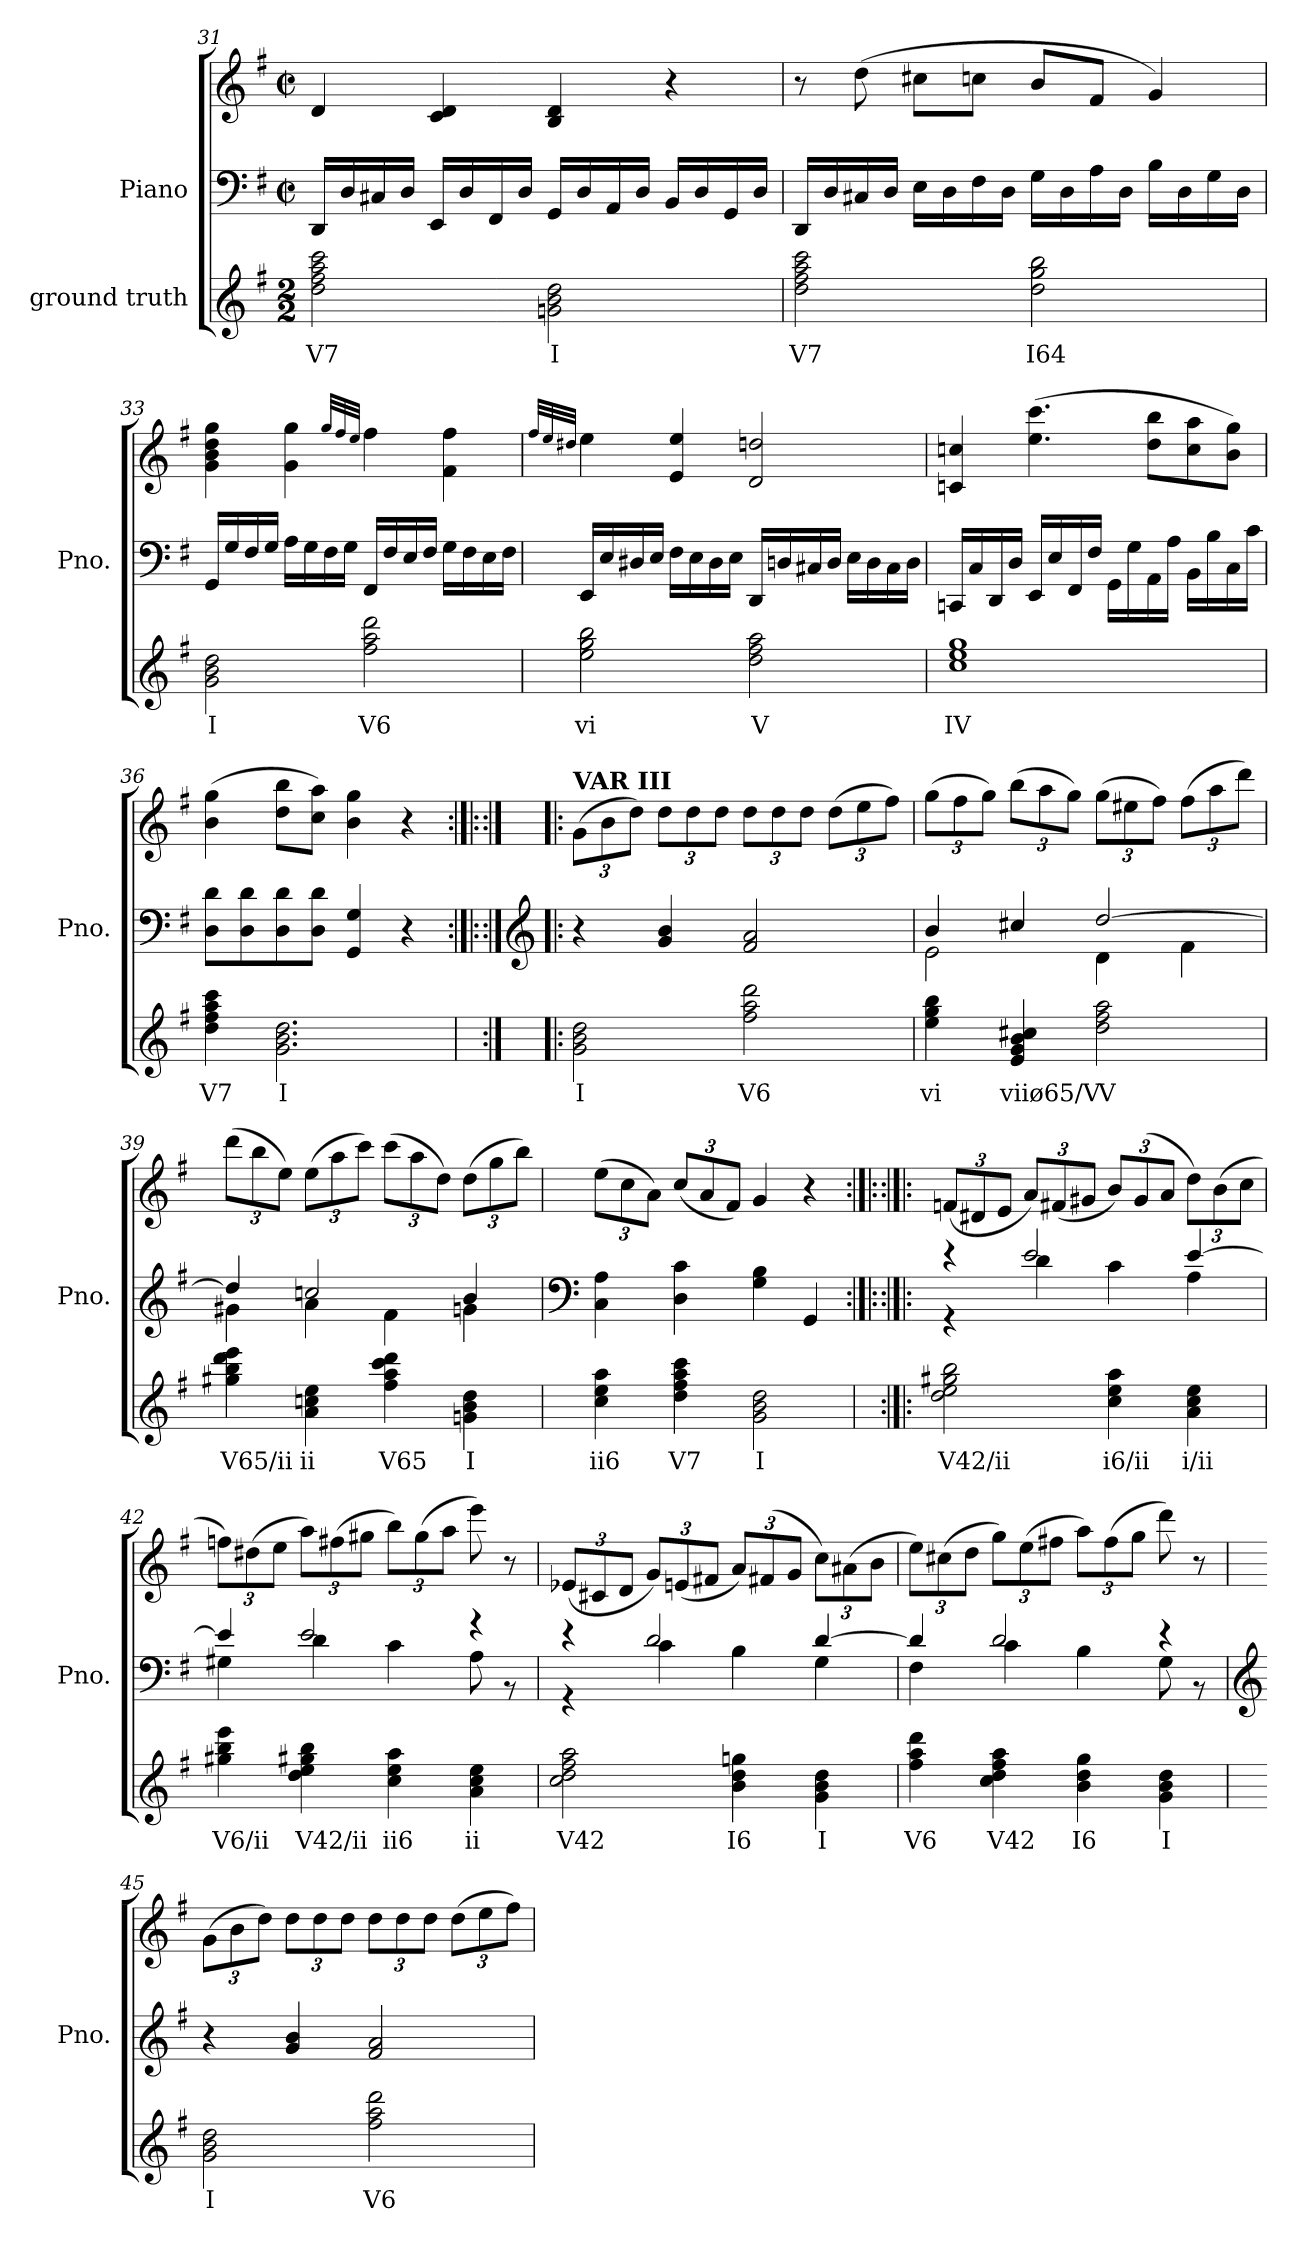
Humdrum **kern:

**kern	**text	**kern	**kern
*part2	*part2	*part1	*part1
*staff3	*staff3	*staff2	*staff1
*I"ground truth	*	*I"Piano	*
*	*	*I'Pno.	*
*	*	*clefF4	*clefG2
*k[f#]	*	*k[f#]	*k[f#]
*G:	*	*G:	*G:
*M2/2	*	*M2/2	*M2/2
*	*	*met(c|)	*met(c|)
=31	=31	=31	=31
2dd 2ff# 2aa 2ccc	V7	16DD/LL	4d/
.	.	16D/	.
.	.	16C#X/	.
.	.	16D/JJ	.
.	.	16EE/LL	4c/ 4d/
.	.	16D/	.
.	.	16FF#/	.
.	.	16D/JJ	.
2gn 2b 2dd	I	16GG/LL	4B/ 4d/
.	.	16D/	.
.	.	16AA/	.
.	.	16D/JJ	.
.	.	16BB/LL	4r
.	.	16D/	.
.	.	16GG/	.
.	.	16D/JJ	.
!!LO:LB:g=z
=32	=32	=32	=32
2dd 2ff# 2aa 2ccc	V7	16DD/LL	8r
.	.	16D/	.
.	.	16C#X/	(>8dd\
.	.	16D/JJ	.
.	.	16E\LL	8cc#X\L
.	.	16D\	.
.	.	16F#\	8ccn\J
.	.	16D\JJ	.
2dd 2gg 2bb	I64	16G\LL	8b/L
.	.	16D\	.
.	.	16A\	8f#/J
.	.	16D\JJ	.
.	.	16B\LL	4g/)
.	.	16D\	.
.	.	16G\	.
.	.	16D\JJ	.
=33	=33	=33	=33
2g 2b 2dd	I	16GG/LL	4g\ 4b\ 4dd\ 4gg\
.	.	16G/	.
.	.	16F#/	.
.	.	16G/JJ	.
.	.	16A\LL	4g\ 4gg\
.	.	16G\	.
.	.	16F#\	.
.	.	16G\JJ	.
.	.	.	32qgg/LLL
.	.	.	32qff#/
.	.	.	32qee/JJJ
2ff# 2aa 2ddd	V6	16FF#/LL	4ff#\
.	.	16F#/	.
.	.	16E/	.
.	.	16F#/JJ	.
.	.	16G\LL	4f#\ 4ff#\
.	.	16F#\	.
.	.	16E\	.
.	.	16F#\JJ	.
!!LO:PB:g=z
=34	=34	=34	=34
.	.	.	32qff#/LLL
.	.	.	32qee/
.	.	.	32qdd#X/JJJ
2ee 2gg 2bb	vi	16EE/LL	4ee\
.	.	16E/	.
.	.	16D#X/	.
.	.	16E/JJ	.
.	.	16F#\LL	4e/ 4ee/
.	.	16E\	.
.	.	16D#\	.
.	.	16E\JJ	.
2dd 2ff# 2aa	V	16DD/LL	2d/ 2ddn/
.	.	16Dn/	.
.	.	16C#X/	.
.	.	16D/JJ	.
.	.	16E\LL	.
.	.	16D\	.
.	.	16C#\	.
.	.	16D\JJ	.
=35	=35	=35	=35
1cc 1ee 1gg	IV	16CCn/LL	4cn/ 4ccn/
.	.	16C/	.
.	.	16DD/	.
.	.	16D/JJ	.
.	.	16EE/LL	(>4.ee\ 4.ccc\
.	.	16E/	.
.	.	16FF#/	.
.	.	16F#/JJ	.
.	.	16GG\LL	.
.	.	16G\	.
.	.	16AA\	8dd\ 8bb\L
.	.	16A\JJ	.
.	.	16BB\LL	8cc\ 8aa\
.	.	16B\	.
.	.	16C\	8b\ 8gg\J)
.	.	16c\JJ	.
=36	=36	=36	=36
4dd 4ff# 4aa 4ccc	V7	8D\ 8d\L	(>4b\ 4gg\
.	.	8D\ 8d\	.
2.g 2.b 2.dd	I	8D\ 8d\	8dd\ 8bb\L
.	.	8D\ 8d\J	8cc\ 8aa\J)
.	.	4GG/ 4G/	4b\ 4gg\
.	.	4r	4r
!!LO:LB:g=z
=37	=37:|!|:	=37:|!|:	=37:|!|:
*	*	*clefG2	*
*	*	*	*Xbrackettup
!	!	!	!LO:TX:a:B:t=VAR III
2g 2b 2dd	I	4r	(>12g\L
.	.	.	12b\
.	.	.	12dd\J)
.	.	4g/ 4b/	12dd\L
.	.	.	12dd\
.	.	.	12dd\J
2ff# 2aa 2ddd	V6	2f#/ 2a/	12dd\L
.	.	.	12dd\
.	.	.	12dd\J
.	.	.	(>12dd\L
.	.	.	12ee\
.	.	.	12ff#\J)
=38	=38	=38	=38
*	*	*^	*
4ee 4gg 4bb	vi	4b/	2e\	(>12gg\L
.	.	.	.	12ff#\
.	.	.	.	12gg\J)
4e 4g 4b 4cc#X	viiø65/V	4cc#X/	.	(>12bb\L
.	.	.	.	12aa\
.	.	.	.	12gg\J)
2dd 2ff# 2aa	V	[2dd/	4d\	(>12gg\L
.	.	.	.	12ee#X\
.	.	.	.	12ff#\J)
.	.	.	4f#\	(>12ff#\L
.	.	.	.	12aa\
.	.	.	.	12ddd\J)
=39	=39	=39	=39	=39
4gg#X 4bb 4ddd 4eee	V65/ii	4dd/]	4g#X\	(>12ddd\L
.	.	.	.	12bb\
.	.	.	.	12ee\J)
4a 4ccn 4ee	ii	2ccn/	4a\	(>12ee\L
.	.	.	.	12aa\
.	.	.	.	12ccc\J)
4ff# 4aa 4ccc 4ddd	V65	.	4f#\	(>12ccc\L
.	.	.	.	12aa\
.	.	.	.	12dd\J)
4gn 4b 4dd	I	4b/	4gn\	(>12dd\L
.	.	.	.	12gg\
.	.	.	.	12bb\J)
*	*	*v	*v	*
!!LO:LB:g=z
=40	=40	=40	=40
*	*	*clefF4	*
4cc 4ee 4aa	ii6	4C\ 4A\	(>12ee\L
.	.	.	12cc\
.	.	.	12a\J)
4dd 4ff# 4aa 4ccc	V7	4D\ 4c\	(<12cc/L
.	.	.	12a/
.	.	.	12f#/J)
2g 2b 2dd	I	4G\ 4B\	4g/
.	.	4GG/	4r
=41	=41:|!|:	=41:|!|:	=41:|!|:
*	*	*^	*
2dd 2ee 2gg#X 2bb	V42/ii	4r	4r	(<12fn/L
.	.	.	.	12d#X/
.	.	.	.	12e/J
.	.	2e/	4d\	12a/L)
.	.	.	.	(<12f#X/
.	.	.	.	12g#X/J
4cc 4ee 4aa	i6/ii	.	4c\	12b/L)
.	.	.	.	(>12g#/
.	.	.	.	12a/J
4a 4cc 4ee	i/ii	[4e/	4A\	12dd\L)
.	.	.	.	(>12b\
.	.	.	.	12cc\J
=42	=42	=42	=42	=42
4gg#X 4bb 4eee	V6/ii	4e/]	4G#X\	12ffn\L)
.	.	.	.	(>12dd#X\
.	.	.	.	12ee\J
4dd 4ee 4gg#X 4bb	V42/ii	2e/	4d\	12aa\L)
.	.	.	.	(>12ff#X\
.	.	.	.	12gg#X\J
4cc 4ee 4aa	ii6	.	4c\	12bb\L)
.	.	.	.	(>12gg#\
.	.	.	.	12aa\J
4a 4cc 4ee	ii	4r	8A\	8eee\)
.	.	.	8r	8r
!!LO:LB:g=z
=43	=43	=43	=43	=43
2cc 2dd 2ff# 2aa	V42	4r	4r	(<12e-X/L
.	.	.	.	12c#X/
.	.	.	.	12d/J
.	.	2d/	4c\	12g/L)
.	.	.	.	(<12en/
.	.	.	.	12f#X/J
4b 4dd 4ggn	I6	.	4B\	12a/L)
.	.	.	.	(>12f#X/
.	.	.	.	12g/J
4g 4b 4dd	I	[4d/	4G\	12cc\L)
.	.	.	.	(>12a#X\
.	.	.	.	12b\J
=44	=44	=44	=44	=44
4ff# 4aa 4ddd	V6	4d/]	4F#\	12ee\L)
.	.	.	.	(>12cc#X\
.	.	.	.	12dd\J
4cc 4dd 4ff# 4aa	V42	2d/	4c\	12gg\L)
.	.	.	.	(>12ee\
.	.	.	.	12ff#X\J
4b 4dd 4gg	I6	.	4B\	12aa\L)
.	.	.	.	(>12ff#\
.	.	.	.	12gg\J
4g 4b 4dd	I	4r	8G\	8ddd\)
.	.	.	8r	8r
*	*	*v	*v	*
=45	=45	=45	=45
*	*	*clefG2	*
2g 2b 2dd	I	4r	(>12g\L
.	.	.	12b\
.	.	.	12dd\J)
.	.	4g/ 4b/	12dd\L
.	.	.	12dd\
.	.	.	12dd\J
2ff# 2aa 2ddd	V6	2f#/ 2a/	12dd\L
.	.	.	12dd\
.	.	.	12dd\J
.	.	.	(>12dd\L
.	.	.	12ee\
.	.	.	12ff#\J)
=	=	=	=
*-	*-	*-	*-
